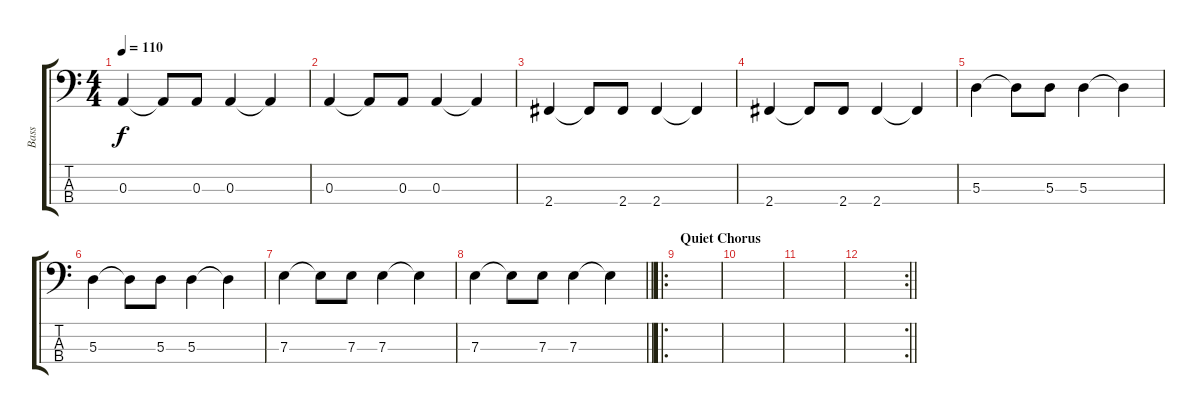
\track ("Bass" "Bass") {instrument electricbassfinger}
\staff {score tabs}
\tuning (G2 D2 A1 E1) {hide}
\ts (4 4)
\tempo 110
\clef f4
\ks c
0.3.4{dy f} 0.3{t}.8 0.3.8 0.3.4 0.3{t}.4 |
0.3.4 0.3{t}.8 0.3.8 0.3.4 0.3{t}.4 |
2.4.4 2.4{t}.8 2.4.8 2.4.4 2.4{t}.4 |
2.4.4 2.4{t}.8 2.4.8 2.4.4 2.4{t}.4 |
5.3.4 5.3{t}.8 5.3.8 5.3.4 5.3{t}.4 |
5.3.4 5.3{t}.8 5.3.8 5.3.4 5.3{t}.4 |
7.3.4 7.3{t}.8 7.3.8 7.3.4 7.3{t}.4 |
\barLineRight lightlight
7.3.4 7.3{t}.8 7.3.8 7.3.4 7.3{t}.4 |
\ro
\section ("" "Quiet Chorus")
|
|
|
\rc 2
\barLineRight lightlight
